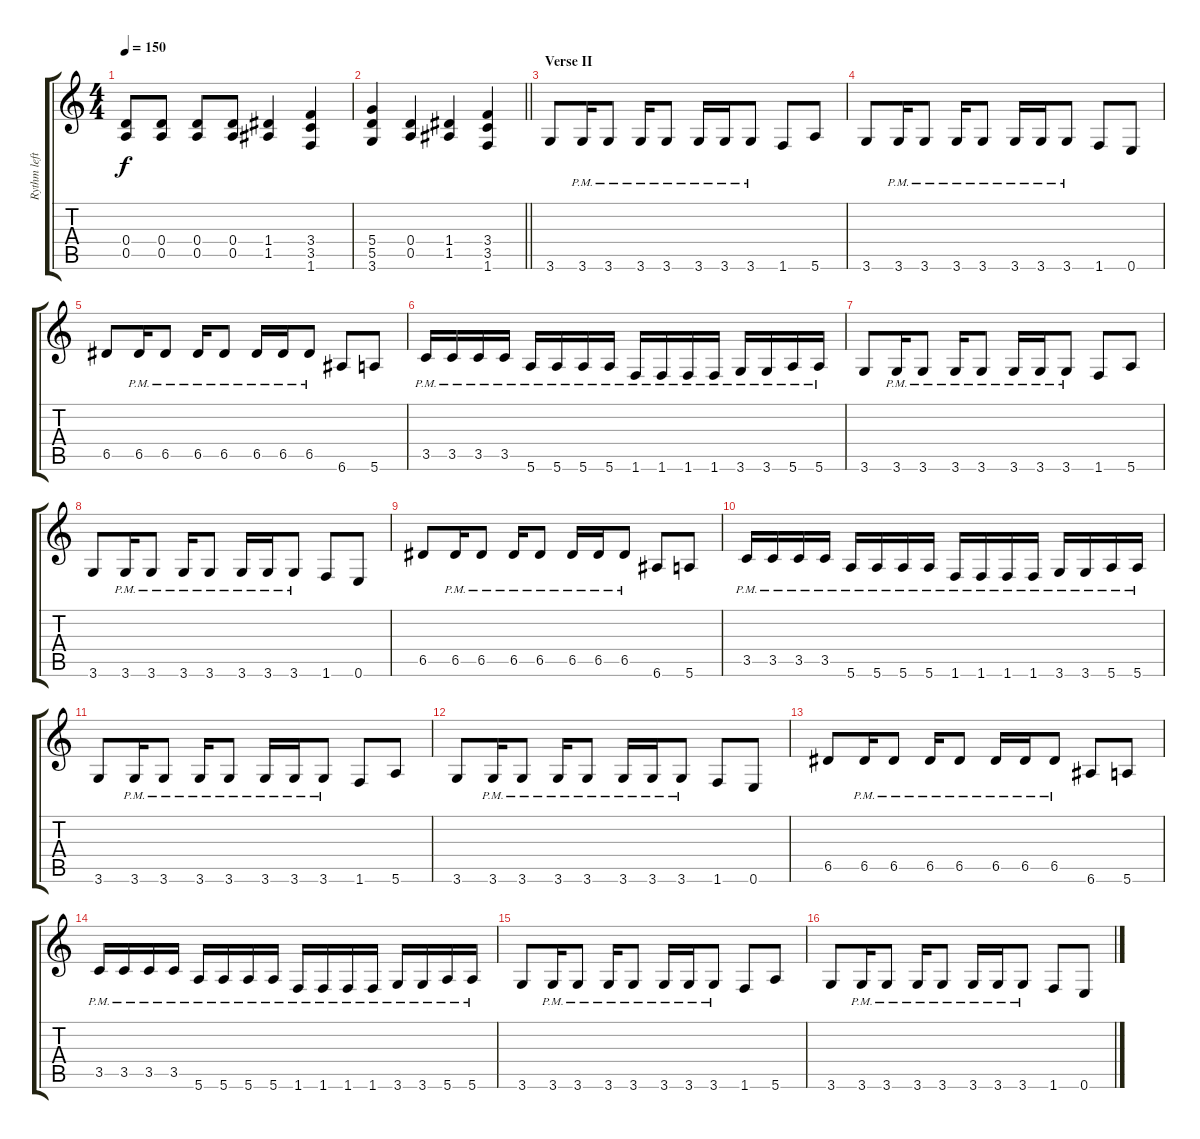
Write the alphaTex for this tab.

\track ("Rythm left" "Rythm left") {instrument distortionguitar}
\staff {score tabs}
\tuning (E4 B3 G3 D3 A2 E2) {hide}
\ts (4 4)
\tempo 150
\clef g2
\ks c
(0.4 0.5).8{dy f} (0.4 0.5).8 (0.4 0.5).8 (0.4 0.5).8 (1.4 1.5).4 (3.4 3.5 1.6).4 |
\barLineRight lightlight
(5.4 5.5 3.6).4 (0.4 0.5).4 (1.4 1.5).4 (3.4 3.5 1.6).4 |
\section ("" "Verse II")
3.6.8 3.6{pm}.16 3.6{pm}.8 3.6{pm}.16 3.6{pm}.8 3.6{pm}.16 3.6{pm}.16 3.6{pm}.8 1.6.8 5.6.8 |
3.6.8 3.6{pm}.16 3.6{pm}.8 3.6{pm}.16 3.6{pm}.8 3.6{pm}.16 3.6{pm}.16 3.6{pm}.8 1.6.8 0.6.8 |
6.5.8 6.5{pm}.16 6.5{pm}.8 6.5{pm}.16 6.5{pm}.8 6.5{pm}.16 6.5{pm}.16 6.5{pm}.8 6.6.8 5.6.8 |
3.5{pm}.16 3.5{pm}.16 3.5{pm}.16 3.5{pm}.16 5.6{pm}.16 5.6{pm}.16 5.6{pm}.16 5.6{pm}.16 1.6{pm}.16 1.6{pm}.16 1.6{pm}.16 1.6{pm}.16 3.6{pm}.16 3.6{pm}.16 5.6{pm}.16 5.6{pm}.16 |
3.6.8 3.6{pm}.16 3.6{pm}.8 3.6{pm}.16 3.6{pm}.8 3.6{pm}.16 3.6{pm}.16 3.6{pm}.8 1.6.8 5.6.8 |
3.6.8 3.6{pm}.16 3.6{pm}.8 3.6{pm}.16 3.6{pm}.8 3.6{pm}.16 3.6{pm}.16 3.6{pm}.8 1.6.8 0.6.8 |
6.5.8 6.5{pm}.16 6.5{pm}.8 6.5{pm}.16 6.5{pm}.8 6.5{pm}.16 6.5{pm}.16 6.5{pm}.8 6.6.8 5.6.8 |
3.5{pm}.16 3.5{pm}.16 3.5{pm}.16 3.5{pm}.16 5.6{pm}.16 5.6{pm}.16 5.6{pm}.16 5.6{pm}.16 1.6{pm}.16 1.6{pm}.16 1.6{pm}.16 1.6{pm}.16 3.6{pm}.16 3.6{pm}.16 5.6{pm}.16 5.6{pm}.16 |
3.6.8 3.6{pm}.16 3.6{pm}.8 3.6{pm}.16 3.6{pm}.8 3.6{pm}.16 3.6{pm}.16 3.6{pm}.8 1.6.8 5.6.8 |
3.6.8 3.6{pm}.16 3.6{pm}.8 3.6{pm}.16 3.6{pm}.8 3.6{pm}.16 3.6{pm}.16 3.6{pm}.8 1.6.8 0.6.8 |
6.5.8 6.5{pm}.16 6.5{pm}.8 6.5{pm}.16 6.5{pm}.8 6.5{pm}.16 6.5{pm}.16 6.5{pm}.8 6.6.8 5.6.8 |
3.5{pm}.16 3.5{pm}.16 3.5{pm}.16 3.5{pm}.16 5.6{pm}.16 5.6{pm}.16 5.6{pm}.16 5.6{pm}.16 1.6{pm}.16 1.6{pm}.16 1.6{pm}.16 1.6{pm}.16 3.6{pm}.16 3.6{pm}.16 5.6{pm}.16 5.6{pm}.16 |
3.6.8 3.6{pm}.16 3.6{pm}.8 3.6{pm}.16 3.6{pm}.8 3.6{pm}.16 3.6{pm}.16 3.6{pm}.8 1.6.8 5.6.8 |
3.6.8 3.6{pm}.16 3.6{pm}.8 3.6{pm}.16 3.6{pm}.8 3.6{pm}.16 3.6{pm}.16 3.6{pm}.8 1.6.8 0.6.8
